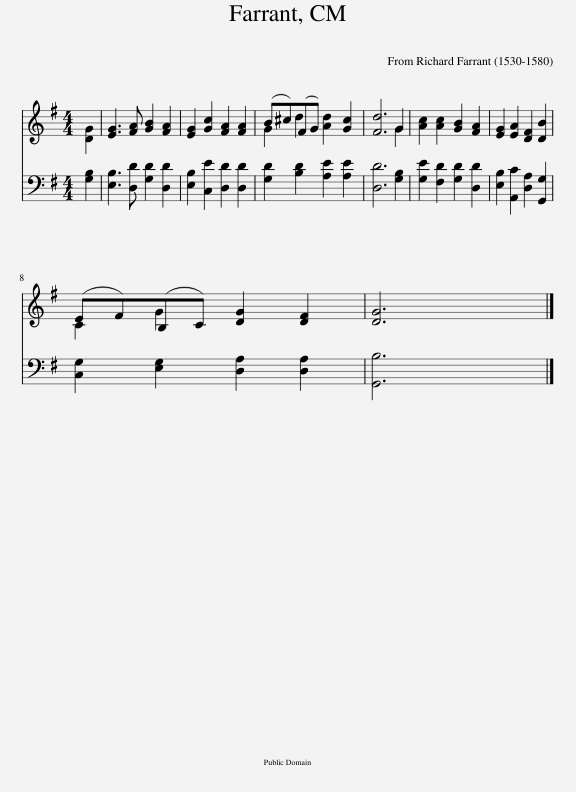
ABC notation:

X:1
%%score ( 1 2 ) 3
L:1/8
M:4/4
I:linebreak $
K:G
V:1 treble
V:2 treble
V:3 bass
V:1
 [DG]2 | [EG]3 [FA] [GB]2 [FA]2 | [EG]2 [Gc]2 [FA]2 [FA]2 | (B^c)(FG) [Ad]2 [Gc]2 | [Fd]6 G2 | %5
 [Ac]2 [Ac]2 [GB]2 [FA]2 | [EG]2 [EA]2 [DF]2 [DB]2 |$ (EF)(B,C) [DG]2 [DF]2 | [DG]6 |] %9
V:2
 x2 | x8 | x8 | G2 d2 x4 | x6 G2 | %5
 x8 | x8 |$ C2 G2 x4 | x6 |] %9
V:3
 [G,B,]2 | [E,B,]3 [D,D] [G,D]2 [D,D]2 | [E,B,]2 [C,E]2 [D,D]2 [D,D]2 | [G,D]2 [B,D]2 [A,E]2 [A,E]2 | [D,D]6 [G,B,]2 | %5
 [G,E]2 [F,D]2 [G,D]2 [D,D]2 | [E,B,]2 [A,,C]2 [D,A,]2 [G,,G,]2 |$ [C,G,]2 [E,G,]2 [D,A,]2 [D,A,]2 | [G,,B,]6 |] %9
